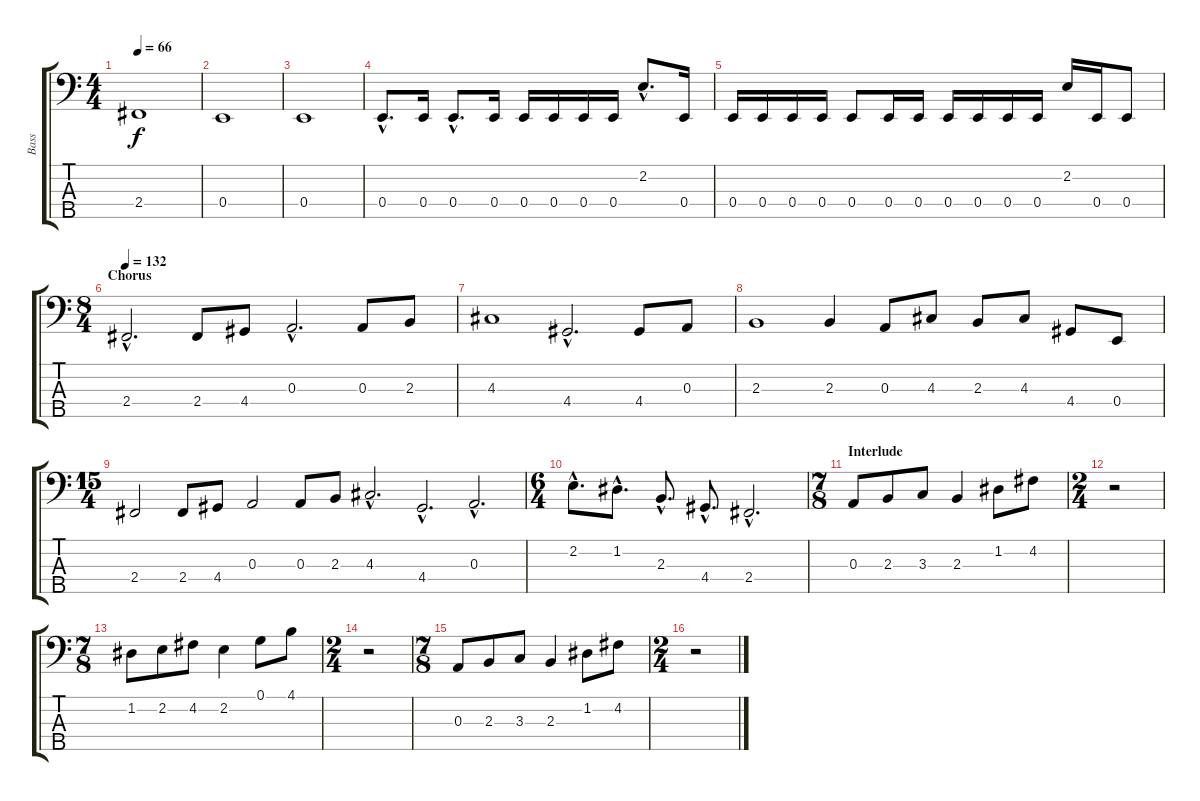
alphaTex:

\track (" Bass" " Bass") {instrument electricbassfinger}
\staff {score tabs}
\tuning (G2 D2 A1 E1 B0) {hide}
\ts (4 4)
\tempo 66
\clef f4
\ks c
2.4.1{dy f} |
0.4.1 |
0.4.1 |
0.4{hac}.8{d} 0.4.16 0.4{hac}.8{d} 0.4.16 0.4.16 0.4.16 0.4.16 0.4.16 2.2{hac}.8{d} 0.4.16 |
0.4.16 0.4.16 0.4.16 0.4.16 0.4.8 0.4.16 0.4.16 0.4.16 0.4.16 0.4.16 0.4.16 2.2.16 0.4.16 0.4.8 |
\ts (8 4)
\section ("" "Chorus")
\tempo 132
2.4{hac}.2{d} 2.4.8 4.4.8 0.3{hac}.2{d} 0.3.8 2.3.8 |
4.3.1 4.4{hac}.2{d} 4.4.8 0.3.8 |
2.3.1 2.3.4 0.3.8 4.3.8 2.3.8 4.3.8 4.4.8 0.4.8 |
\ts (15 4)
2.4.2 2.4.8 4.4.8 0.3.2 0.3.8 2.3.8 4.3{hac}.2{d} 4.4{hac}.2{d} 0.3{hac}.2{d} |
\ts (6 4)
2.2{hac}.8{d} 1.2{hac}.8{d} 2.3{hac}.8{d} 4.4{hac}.8{d} 2.4{hac}.2{d} |
\ts (7 8)
\section ("" "Interlude")
0.3.8 2.3.8 3.3.8 2.3.4 1.2.8 4.2.8 |
\ts (2 4)
r.2 |
\ts (7 8)
1.2.8 2.2.8 4.2.8 2.2.4 0.1.8 4.1.8 |
\ts (2 4)
r.2 |
\ts (7 8)
0.3.8 2.3.8 3.3.8 2.3.4 1.2.8 4.2.8 |
\ts (2 4)
r.2
